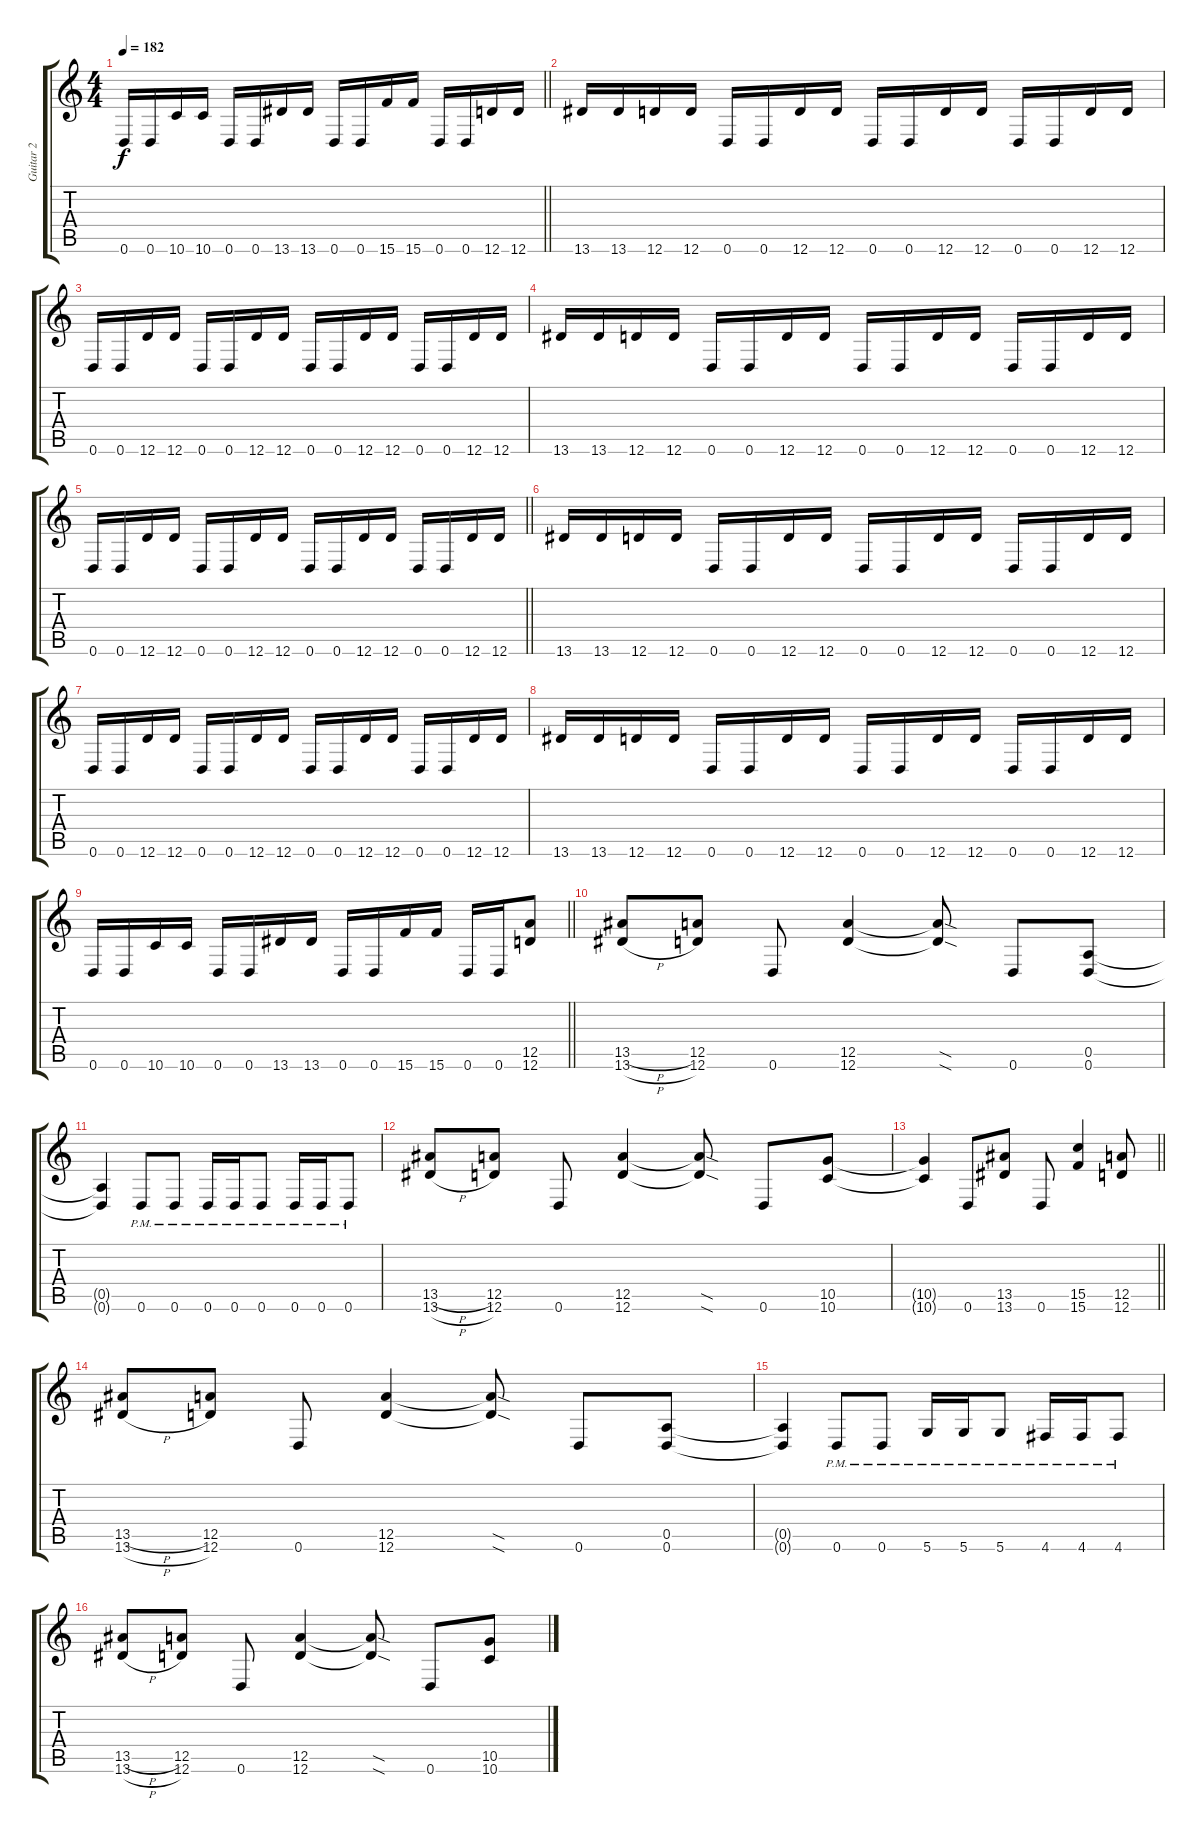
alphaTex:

\track ("Guitar 2" "Guitar 2") {instrument distortionguitar}
\staff {score tabs}
\tuning (E4 B3 G3 D3 A2 D2) {hide}
\ts (4 4)
\tempo 182
\clef g2
\barLineRight lightlight
\ks c
0.6.16{dy f} 0.6.16 10.6.16 10.6.16 0.6.16 0.6.16 13.6.16 13.6.16 0.6.16 0.6.16 15.6.16 15.6.16 0.6.16 0.6.16 12.6.16 12.6.16 |
13.6.16 13.6.16 12.6.16 12.6.16 0.6.16 0.6.16 12.6.16 12.6.16 0.6.16 0.6.16 12.6.16 12.6.16 0.6.16 0.6.16 12.6.16 12.6.16 |
0.6.16 0.6.16 12.6.16 12.6.16 0.6.16 0.6.16 12.6.16 12.6.16 0.6.16 0.6.16 12.6.16 12.6.16 0.6.16 0.6.16 12.6.16 12.6.16 |
13.6.16 13.6.16 12.6.16 12.6.16 0.6.16 0.6.16 12.6.16 12.6.16 0.6.16 0.6.16 12.6.16 12.6.16 0.6.16 0.6.16 12.6.16 12.6.16 |
\barLineRight lightlight
0.6.16 0.6.16 12.6.16 12.6.16 0.6.16 0.6.16 12.6.16 12.6.16 0.6.16 0.6.16 12.6.16 12.6.16 0.6.16 0.6.16 12.6.16 12.6.16 |
13.6.16 13.6.16 12.6.16 12.6.16 0.6.16 0.6.16 12.6.16 12.6.16 0.6.16 0.6.16 12.6.16 12.6.16 0.6.16 0.6.16 12.6.16 12.6.16 |
0.6.16 0.6.16 12.6.16 12.6.16 0.6.16 0.6.16 12.6.16 12.6.16 0.6.16 0.6.16 12.6.16 12.6.16 0.6.16 0.6.16 12.6.16 12.6.16 |
13.6.16 13.6.16 12.6.16 12.6.16 0.6.16 0.6.16 12.6.16 12.6.16 0.6.16 0.6.16 12.6.16 12.6.16 0.6.16 0.6.16 12.6.16 12.6.16 |
\barLineRight lightlight
0.6.16 0.6.16 10.6.16 10.6.16 0.6.16 0.6.16 13.6.16 13.6.16 0.6.16 0.6.16 15.6.16 15.6.16 0.6.16 0.6.16 (12.5 12.6).8 |
\section ("" "")
(13.5{h} 13.6{h}).8 (12.5 12.6).8 0.6.8 (12.5 12.6).4 (12.5{sod t} 12.6{sod t}).8 0.6.8 (0.5 0.6).8 |
(0.5{t} 0.6{t}).4 0.6{pm}.8 0.6{pm}.8 0.6{pm}.16 0.6{pm}.16 0.6{pm}.8 0.6{pm}.16 0.6{pm}.16 0.6{pm}.8 |
(13.5{h} 13.6{h}).8 (12.5 12.6).8 0.6.8 (12.5 12.6).4 (12.5{sod t} 12.6{sod t}).8 0.6.8 (10.5 10.6).8 |
\barLineRight lightlight
(10.5{t} 10.6{t}).4 0.6.8 (13.5 13.6).8 0.6.8 (15.5 15.6).4 (12.5 12.6).8 |
(13.5{h} 13.6{h}).8 (12.5 12.6).8 0.6.8 (12.5 12.6).4 (12.5{sod t} 12.6{sod t}).8 0.6.8 (0.5 0.6).8 |
(0.5{t} 0.6{t}).4 0.6{pm}.8 0.6{pm}.8 5.6{pm}.16 5.6{pm}.16 5.6{pm}.8 4.6{pm}.16 4.6{pm}.16 4.6{pm}.8 |
(13.5{h} 13.6{h}).8 (12.5 12.6).8 0.6.8 (12.5 12.6).4 (12.5{sod t} 12.6{sod t}).8 0.6.8 (10.5 10.6).8
